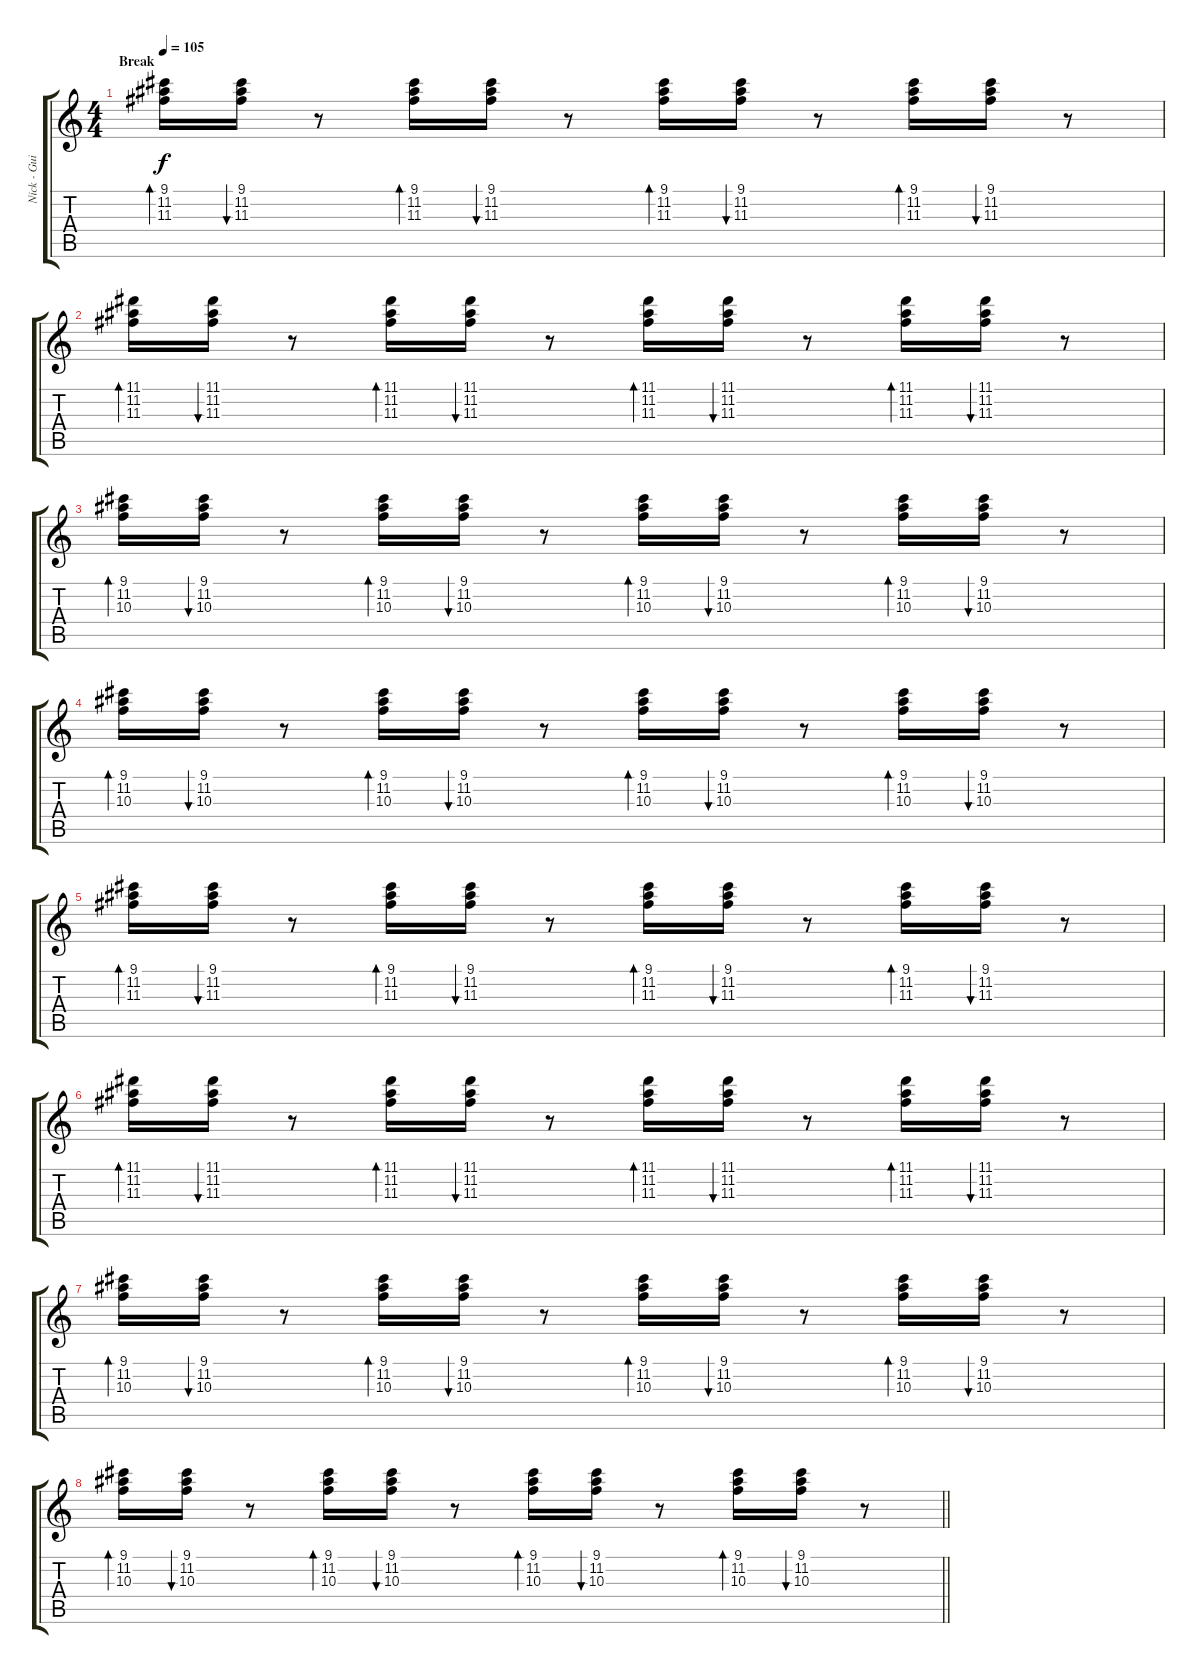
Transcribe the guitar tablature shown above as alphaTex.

\track ("Nick - Guitar RSE" "Nick - Gui") {instrument distortionguitar}
\staff {score tabs}
\tuning (E4 B3 G3 D3 A2 E2) {hide}
\ts (4 4)
\section ("" "Break")
\tempo 105
\clef g2
\ks c
(9.1 11.2 11.3).16{bd 60 dy f} (9.1 11.2 11.3).16{bu 60} r.8 (9.1 11.2 11.3).16{bd 60} (9.1 11.2 11.3).16{bu 60} r.8 (9.1 11.2 11.3).16{bd 60} (9.1 11.2 11.3).16{bu 60} r.8 (9.1 11.2 11.3).16{bd 60} (9.1 11.2 11.3).16{bu 60} r.8 |
(11.1 11.2 11.3).16{bd 60} (11.1 11.2 11.3).16{bu 60} r.8 (11.1 11.2 11.3).16{bd 60} (11.1 11.2 11.3).16{bu 60} r.8 (11.1 11.2 11.3).16{bd 60} (11.1 11.2 11.3).16{bu 60} r.8 (11.1 11.2 11.3).16{bd 60} (11.1 11.2 11.3).16{bu 60} r.8 |
(9.1 11.2 10.3).16{bd 60} (9.1 11.2 10.3).16{bu 60} r.8 (9.1 11.2 10.3).16{bd 60} (9.1 11.2 10.3).16{bu 60} r.8 (9.1 11.2 10.3).16{bd 60} (9.1 11.2 10.3).16{bu 60} r.8 (9.1 11.2 10.3).16{bd 60} (9.1 11.2 10.3).16{bu 60} r.8 |
(9.1 11.2 10.3).16{bd 60} (9.1 11.2 10.3).16{bu 60} r.8 (9.1 11.2 10.3).16{bd 60} (9.1 11.2 10.3).16{bu 60} r.8 (9.1 11.2 10.3).16{bd 60} (9.1 11.2 10.3).16{bu 60} r.8 (9.1 11.2 10.3).16{bd 60} (9.1 11.2 10.3).16{bu 60} r.8 |
(9.1 11.2 11.3).16{bd 60} (9.1 11.2 11.3).16{bu 60} r.8 (9.1 11.2 11.3).16{bd 60} (9.1 11.2 11.3).16{bu 60} r.8 (9.1 11.2 11.3).16{bd 60} (9.1 11.2 11.3).16{bu 60} r.8 (9.1 11.2 11.3).16{bd 60} (9.1 11.2 11.3).16{bu 60} r.8 |
(11.1 11.2 11.3).16{bd 60} (11.1 11.2 11.3).16{bu 60} r.8 (11.1 11.2 11.3).16{bd 60} (11.1 11.2 11.3).16{bu 60} r.8 (11.1 11.2 11.3).16{bd 60} (11.1 11.2 11.3).16{bu 60} r.8 (11.1 11.2 11.3).16{bd 60} (11.1 11.2 11.3).16{bu 60} r.8 |
(9.1 11.2 10.3).16{bd 60} (9.1 11.2 10.3).16{bu 60} r.8 (9.1 11.2 10.3).16{bd 60} (9.1 11.2 10.3).16{bu 60} r.8 (9.1 11.2 10.3).16{bd 60} (9.1 11.2 10.3).16{bu 60} r.8 (9.1 11.2 10.3).16{bd 60} (9.1 11.2 10.3).16{bu 60} r.8 |
\barLineRight lightlight
(9.1 11.2 10.3).16{bd 60} (9.1 11.2 10.3).16{bu 60} r.8 (9.1 11.2 10.3).16{bd 60} (9.1 11.2 10.3).16{bu 60} r.8 (9.1 11.2 10.3).16{bd 60} (9.1 11.2 10.3).16{bu 60} r.8 (9.1 11.2 10.3).16{bd 60} (9.1 11.2 10.3).16{bu 60} r.8
